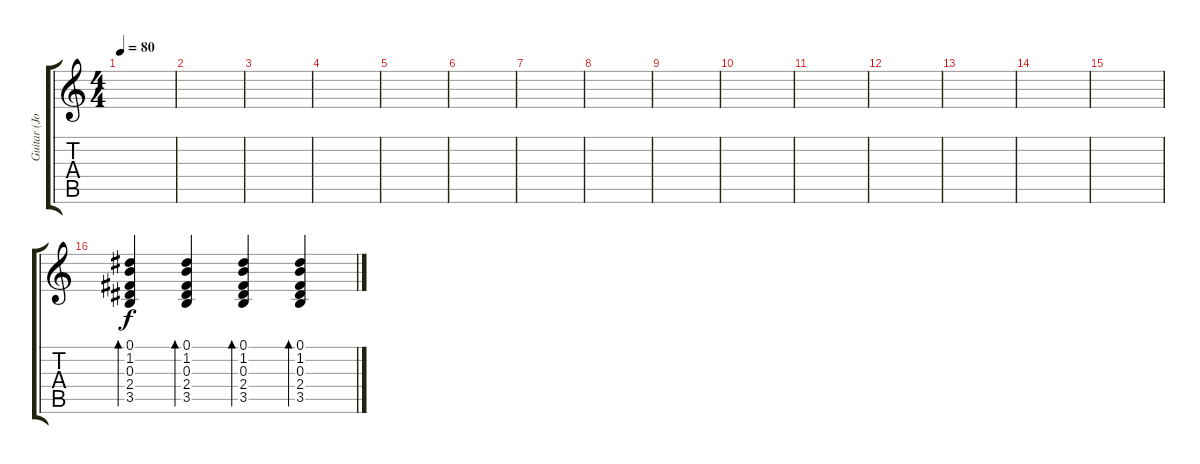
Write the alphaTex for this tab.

\track ("Guitar (Josh Rand)" "Guitar (Jo") {instrument acousticguitarsteel}
\staff {score tabs}
\tuning (Eb4 Bb3 Gb3 Db3 Ab2 Eb2) {hide}
\ts (4 4)
\tempo 80
\clef g2
\ks c
|
|
|
|
|
|
|
|
|
|
|
|
|
|
|
(0.1 1.2 0.3 2.4 3.5).4{bd 30} (0.1 1.2 0.3 2.4 3.5).4{bd 30} (0.1 1.2 0.3 2.4 3.5).4{bd 30} (0.1 1.2 0.3 2.4 3.5).4{bd 30}
